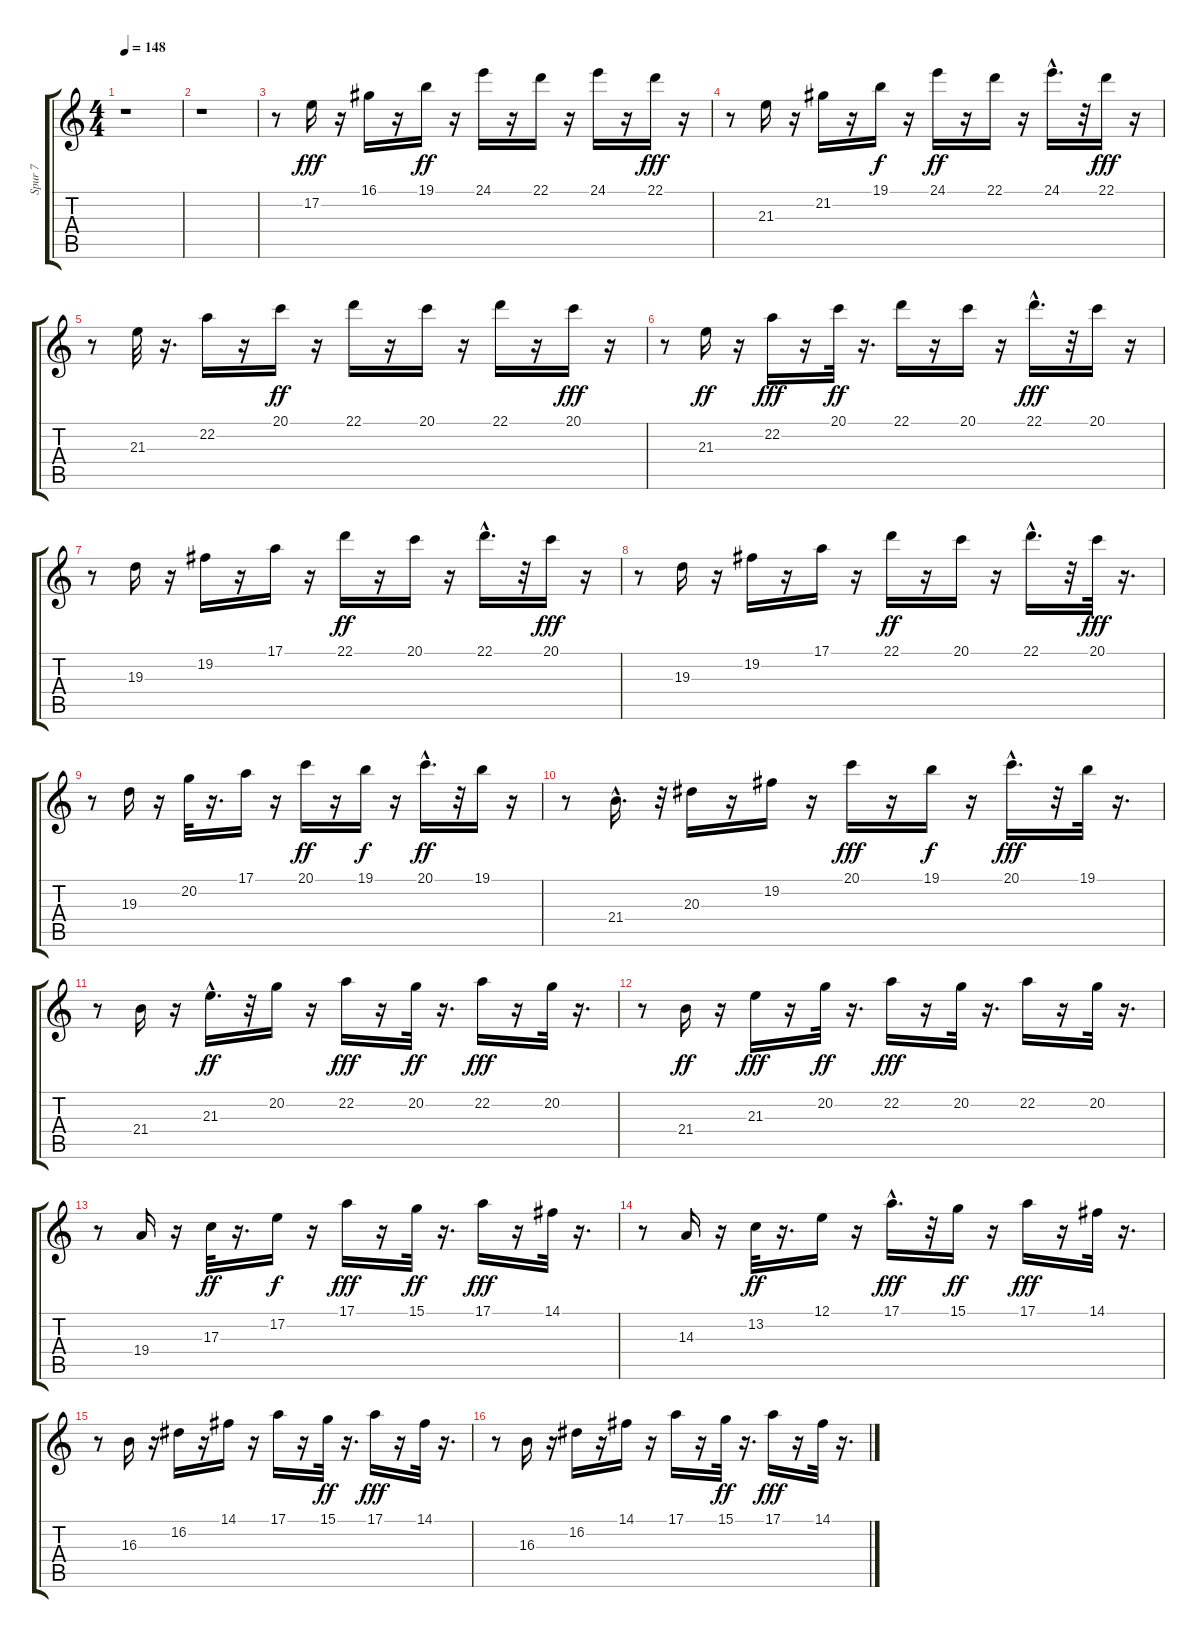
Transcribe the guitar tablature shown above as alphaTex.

\track ("Spur 7" "Spur 7") {instrument recorder}
\staff {score tabs}
\tuning (E4 B3 G3 D3 A2 E2) {hide}
\ts (4 4)
\tempo 148
\clef g2
\ks c
r.1{dy fff instrument recorder} |
r.1 |
r.8 17.2.16 r.16 16.1.16 r.16 19.1.16{dy ff} r.16 24.1.16 r.16 22.1.16 r.16 24.1.16 r.16 22.1.16{dy fff} r.16 |
r.8 21.3.16 r.16 21.2.16 r.16 19.1.16{dy f} r.16 24.1.16{dy ff} r.16 22.1.16 r.16 24.1{hac}.16{d} r.32 22.1.16{dy fff} r.16 |
r.8 21.3.32 r.16{d} 22.2.16 r.16 20.1.16{dy ff} r.16 22.1.16 r.16 20.1.16 r.16 22.1.16 r.16 20.1.16{dy fff} r.16 |
r.8 21.3.16{dy ff} r.16 22.2.16{dy fff} r.16 20.1.32{dy ff} r.16{d} 22.1.16 r.16 20.1.16 r.16 22.1{hac}.16{d dy fff} r.32 20.1.16 r.16 |
r.8 19.3.16 r.16 19.2.16 r.16 17.1.16 r.16 22.1.16{dy ff} r.16 20.1.16 r.16 22.1{hac}.16{d} r.32 20.1.16{dy fff} r.16 |
r.8 19.3.16 r.16 19.2.16 r.16 17.1.16 r.16 22.1.16{dy ff} r.16 20.1.16 r.16 22.1{hac}.16{d} r.32 20.1.32{dy fff} r.16{d} |
r.8 19.3.16 r.16 20.2.32 r.16{d} 17.1.16 r.16 20.1.16{dy ff} r.16 19.1.16{dy f} r.16 20.1{hac}.16{d dy ff} r.32 19.1.16 r.16 |
r.8 21.4{hac}.16{d} r.32 20.3.16 r.16 19.2.16 r.16 20.1.16{dy fff} r.16 19.1.16{dy f} r.16 20.1{hac}.16{d dy fff} r.32 19.1.32 r.16{d} |
r.8 21.4.16 r.16 21.3{hac}.16{d dy ff} r.32 20.2.16 r.16 22.2.16{dy fff} r.16 20.2.32{dy ff} r.16{d} 22.2.16{dy fff} r.16 20.2.32 r.16{d} |
r.8 21.4.16{dy ff} r.16 21.3.16{dy fff} r.16 20.2.32{dy ff} r.16{d} 22.2.16{dy fff} r.16 20.2.32 r.16{d} 22.2.16 r.16 20.2.32 r.16{d} |
r.8 19.4.16 r.16 17.3.32{dy ff} r.16{d} 17.2.16{dy f} r.16 17.1.16{dy fff} r.16 15.1.32{dy ff} r.16{d} 17.1.16{dy fff} r.16 14.1.32 r.16{d} |
r.8 14.3.16 r.16 13.2.32{dy ff} r.16{d} 12.1.16 r.16 17.1{hac}.16{d dy fff} r.32 15.1.16{dy ff} r.16 17.1.16{dy fff} r.16 14.1.32 r.16{d} |
r.8 16.3.16 r.16 16.2.16 r.16 14.1.16 r.16 17.1.16 r.16 15.1.32{dy ff} r.16{d} 17.1.16{dy fff} r.16 14.1.32 r.16{d} |
r.8 16.3.16 r.16 16.2.16 r.16 14.1.16 r.16 17.1.16 r.16 15.1.32{dy ff} r.16{d} 17.1.16{dy fff} r.16 14.1.32 r.16{d}
